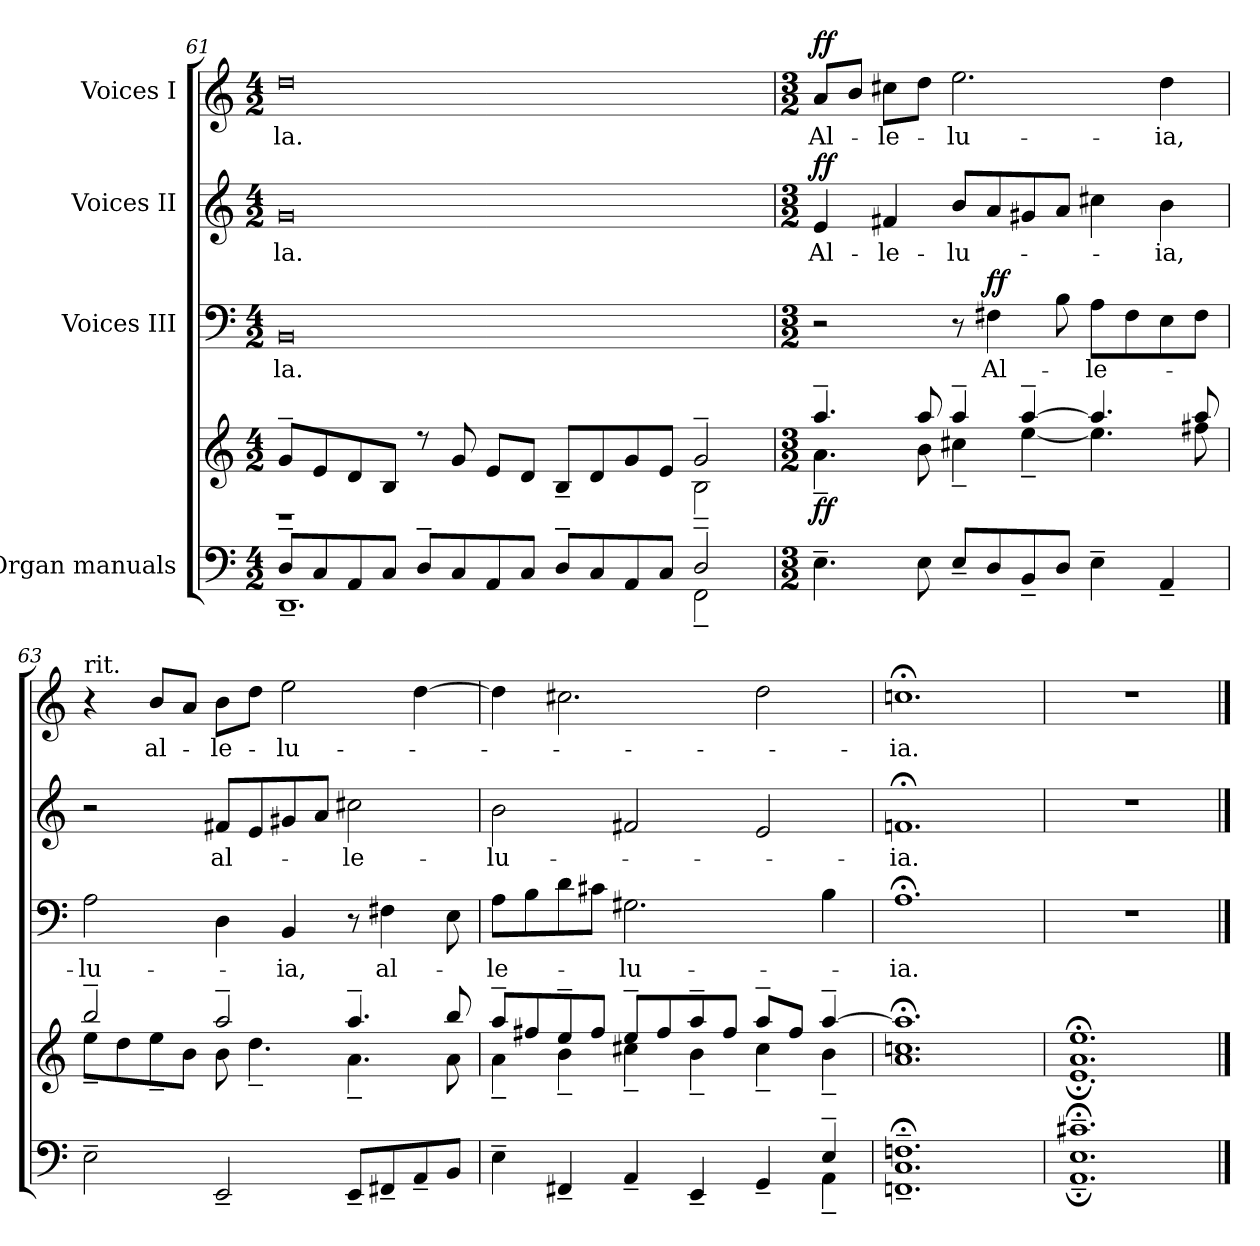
**kern	**kern	**dynam	**kern	**text	**dynam	**kern	**text	**dynam	**kern	**text	**dynam
*part4	*part4	*part4	*part3	*part3	*part3	*part2	*part2	*part2	*part1	*part1	*part1
*staff5	*staff4	*staff4/5	*staff3	*staff3	*staff3	*staff2	*staff2	*staff2	*staff1	*staff1	*staff1
*I"Organ manuals	*	*	*I"Voices III	*	*	*I"Voices II	*	*	*I"Voices I	*	*
!!LO:PB:g=z
*clefF4	*clefG2	*	*clefF4	*	*	*clefG2	*	*	*clefG2	*	*
*k[]	*k[]	*	*k[]	*	*	*k[]	*	*	*k[]	*	*
*C:	*C:	*	*C:	*	*	*C:	*	*	*C:	*	*
*M4/2	*M4/2	*	*M4/2	*	*	*M4/2	*	*	*M4/2	*	*
=61	=61	=61	=61	=61	=61	=61	=61	=61	=61	=61	=61
*^	*^	*	*	*	*	*	*	*	*	*	*
!	!	!	!	!	!	!LO:LY:b:color=#000000	!	!	!	!	!	!	!
!	!	!	!	!	!	!	!	!	!LO:LY:b:color=#000000	!	!	!	!
!	!	!	!	!	!	!	!	!	!	!	!	!LO:LY:b:color=#000000	!
8D~i/L	1.DD~i	8g~i/L	1r	.	0BBi	-la.	.	0gi	-la.	.	0ddi	-la.	.
8Ci/	.	8ei/	.	.	.	.	.	.	.	.	.	.	.
8AAi/	.	8di/	.	.	.	.	.	.	.	.	.	.	.
8Ci/J	.	8Bi/J	.	.	.	.	.	.	.	.	.	.	.
8D~i/L	.	8r	.	.	.	.	.	.	.	.	.	.	.
8Ci/	.	8gi/	.	.	.	.	.	.	.	.	.	.	.
8AAi/	.	8ei/L	.	.	.	.	.	.	.	.	.	.	.
8Ci/J	.	8di/J	.	.	.	.	.	.	.	.	.	.	.
8D~i/L	.	8B~i/L	2ryy	.	.	.	.	.	.	.	.	.	.
8Ci/	.	8di/	.	.	.	.	.	.	.	.	.	.	.
8AAi/	.	8gi/	.	.	.	.	.	.	.	.	.	.	.
8Ci/J	.	8ei/J	.	.	.	.	.	.	.	.	.	.	.
2D~i/	2FF~i\	2g~i/	2B~i\	.	.	.	.	.	.	.	.	.	.
*v	*v	*	*	*	*	*	*	*	*	*	*	*	*
=62	=62	=62	=62	=62	=62	=62	=62	=62	=62	=62	=62	=62
*M3/2	*M3/2	*	*	*M3/2	*	*	*M3/2	*	*	*M3/2	*	*
*^	*	*	*	*	*	*	*	*	*	*	*	*
!	!	!	!	!	!	!	!	!	!LO:LY:b:color=#000000	!	!	!	!
*v	*v	*	*	*	*	*	*	*	*	*	*	*	*
*	*MM100	*	*	*	*	*	*	*	*	*MM100	*	*
*^	*	*	*	*	*	*	*	*	*	*	*	*
!	!	!	!	!	!	!	!	!	!	!	!	!LO:LY:b:color=#000000	!
*v	*v	*	*	*	*	*	*	*	*	*	*	*	*
4.E~i\	4.aa~i/	4.a~i\	ff	2r	.	.	4ei/	Al-	ff	8ai/L	Al-	ff
.	.	.	.	.	.	.	.	.	.	8bi/J	.	.
!	!	!	!	!	!	!	!	!LO:LY:b:color=#000000	!	!	!	!
!	!	!	!	!	!	!	!	!	!	!	!LO:LY:b:color=#000000	!
.	.	.	.	.	.	.	4f#Xi/	-le-	.	8cc#Xi\L	-le-	.
8Ei\	8aai/	8bi\	.	.	.	.	.	.	.	8ddi\J	.	.
!	!	!	!	!	!	!	!	!LO:LY:b:color=#000000	!	!	!	!
!	!	!	!	!	!	!	!	!	!	!	!LO:LY:b:color=#000000	!
8E~i/L	4aa~i/	4cc#X~i\	.	8r	.	.	8bi/L	-lu-	.	2.eei\	-lu-	.
!	!	!	!	!	!LO:LY:b:color=#000000	!	!	!	!	!	!	!
8Di/	.	.	.	4F#Xi\	Al-	ff	8ai/	.	.	.	.	.
8BB~i/	[4aa~i/	[4ee~i\	.	.	.	.	8g#Xi/	.	.	.	.	.
8Di/J	.	.	.	8Bi\	.	.	8ai/J	.	.	.	.	.
!	!	!	!	!	!LO:LY:b:color=#000000	!	!	!	!	!	!	!
4E~i\	4.aai/]	4.eei\]	.	8Ai\L	-le-	.	4cc#Xi\	.	.	.	.	.
.	.	.	.	8F#i\	.	.	.	.	.	.	.	.
!	!	!	!	!	!	!	!	!LO:LY:b:color=#000000	!	!	!	!
!	!	!	!	!	!	!	!	!	!	!	!LO:LY:b:color=#000000	!
4AA~i/	.	.	.	8Ei\	.	.	4bi\	-ia,	.	4ddi\	-ia,	.
.	8aai/	8ff#Xi\	.	8F#i\J	.	.	.	.	.	.	.	.
!!LO:LB:g=z
=63	=63	=63	=63	=63	=63	=63	=63	=63	=63	=63	=63	=63
!	!	!	!	!	!	!	!	!	!	!LO:TX:t=rit.	!	!
!	!	!	!	!	!LO:LY:b:color=#000000	!	!	!	!	!	!	!
2E~i\	2bb~i/	8ee~i\L	.	2Ai\	-lu-	.	2r	.	.	4r	.	.
.	.	8ddi\	.	.	.	.	.	.	.	.	.	.
!	!	!	!	!	!	!	!	!	!	!	!LO:LY:b:color=#000000	!
.	.	8ee~i\	.	.	.	.	.	.	.	8bi/L	al-	.
.	.	8bi\J	.	.	.	.	.	.	.	8ai/J	.	.
!	!	!	!	!	!	!	!	!LO:LY:b:color=#000000	!	!	!	!
!	!	!	!	!	!	!	!	!	!	!	!LO:LY:b:color=#000000	!
2EE~i/	2aa~i/	8bi\	.	4Di\	.	.	8f#Xi/L	al-	.	8bi\L	-le-	.
.	.	4.dd~i\	.	.	.	.	8ei/	.	.	8ddi\J	.	.
!	!	!	!	!	!LO:LY:b:color=#000000	!	!	!	!	!	!	!
!	!	!	!	!	!	!	!	!	!	!	!LO:LY:b:color=#000000	!
.	.	.	.	4BBi/	-ia,	.	8g#Xi/	.	.	2eei\	-lu-	.
.	.	.	.	.	.	.	8ai/J	.	.	.	.	.
!	!	!	!	!	!	!	!	!LO:LY:b:color=#000000	!	!	!	!
8EE~i/L	4.aa~i/	4.a~i\	.	8r	.	.	2cc#Xi\	-le-	.	.	.	.
!	!	!	!	!	!LO:LY:b:color=#000000	!	!	!	!	!	!	!
8FF#X~i/	.	.	.	4F#Xi\	al-	.	.	.	.	.	.	.
8AA~i/	.	.	.	.	.	.	.	.	.	[4ddi\	.	.
8BBi/J	8bbi/	8ai\	.	8Ei\	.	.	.	.	.	.	.	.
=64	=64	=64	=64	=64	=64	=64	=64	=64	=64	=64	=64	=64
*^	*	*	*	*	*	*	*	*	*	*	*	*
!	!	!	!	!	!	!LO:LY:b:color=#000000	!	!	!	!	!	!	!
!	!	!	!	!	!	!	!	!	!LO:LY:b:color=#000000	!	!	!	!
4E~i\	1ryy	8aa~i/L	4a~i\	.	8Ai\L	-le-	.	2bi\	-lu-	.	4ddi\]	.	.
.	.	8ff#Xi/	.	.	8Bi\	.	.	.	.	.	.	.	.
4FF#X~i/	.	8ee~i/	4b~i\	.	8di\	.	.	.	.	.	2.cc#Xi\	.	.
.	.	8ff#i/J	.	.	8c#Xi\J	.	.	.	.	.	.	.	.
!	!	!	!	!	!	!LO:LY:b:color=#000000	!	!	!	!	!	!	!
4AA~i/	.	8ee~i/L	4cc#X~i\	.	2.G#Xi\	-lu-	.	2f#Xi/	.	.	.	.	.
.	.	8ff#i/	.	.	.	.	.	.	.	.	.	.	.
4EE~i/	.	8aa~i/	4b~i\	.	.	.	.	.	.	.	.	.	.
.	.	8ff#i/J	.	.	.	.	.	.	.	.	.	.	.
4GG~i/	4ryy	8aa~i/L	4cc#~i\	.	.	.	.	2ei/	.	.	2ddi\	.	.
.	.	8ff#i/J	.	.	.	.	.	.	.	.	.	.	.
4E~i/	4AA~i\	[4aa~i/	4b~i\	.	4Bi\	.	.	.	.	.	.	.	.
=65	=65	=65	=65	=65	=65	=65	=65	=65	=65	=65	=65	=65	=65
!	!	!	!	!	!	!LO:LY:b:color=#000000	!	!	!	!	!	!	!
!	!	!	!	!	!	!	!	!	!LO:LY:b:color=#000000	!	!	!	!
!	!	!	!	!	!	!	!	!	!	!	!	!LO:LY:b:color=#000000	!
1.Ci;~ 1.Fni;~	1.FFn~i	1.ccni; 1.aai];	1.ai	.	1.A;i	-ia.	.	1.fn;i	-ia.	.	1.ccn;i	-ia.	.
=66	=66	=66	=66	=66	=66	=66	=66	=66	=66	=66	=66	=66	=66
!	!	!	!	!	!LO:N:vis=1	!	!	!LO:N:vis=1	!	!	!LO:N:vis=1	!	!
1.c#X;~i	1.AAi;~ 1.Ei;~	1.ee;i	1.ei; 1.ai;	.	1.r	.	.	1.r	.	.	1.r	.	.
*v	*v	*	*	*	*	*	*	*	*	*	*	*	*
*	*v	*v	*	*	*	*	*	*	*	*	*	*
==	==	==	==	==	==	==	==	==	==	==	==
*-	*-	*-	*-	*-	*-	*-	*-	*-	*-	*-	*-
